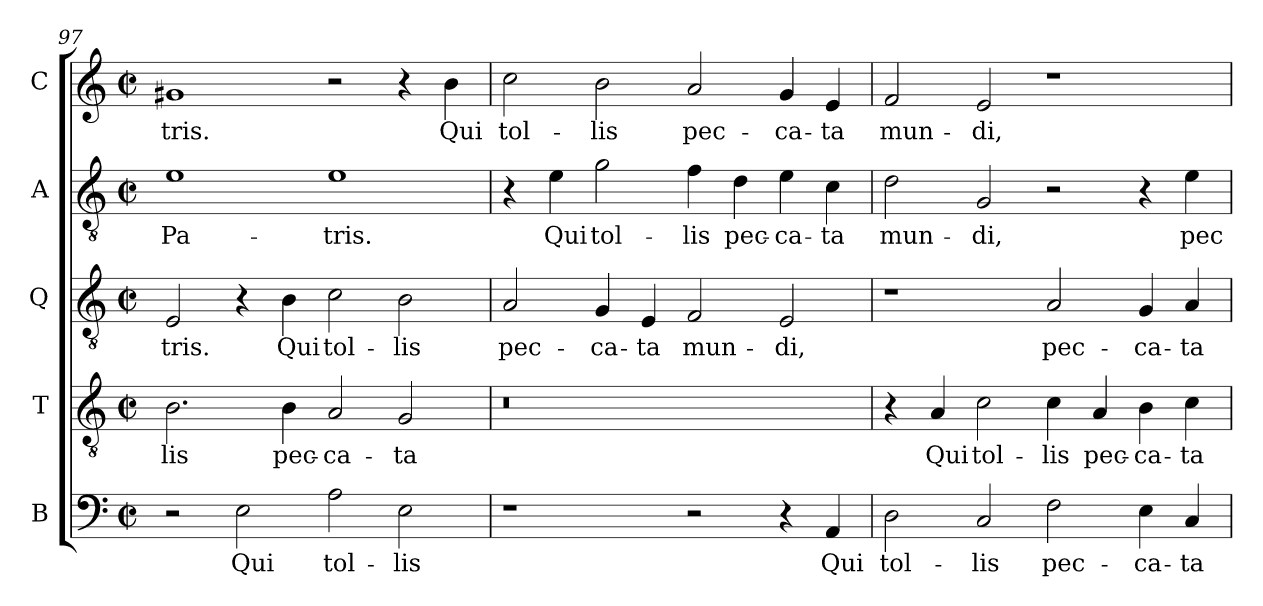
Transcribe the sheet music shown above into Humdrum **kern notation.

**kern	**text	**kern	**text	**kern	**text	**kern	**text	**kern	**text
*part5	*part5	*part4	*part4	*part3	*part3	*part2	*part2	*part1	*part1
*staff5	*staff5	*staff4	*staff4	*staff3	*staff3	*staff2	*staff2	*staff1	*staff1
*I"B	*	*I"T	*	*I"Q	*	*I"A	*	*I"C	*
*I'B	*	*I'T	*	*I'Q	*	*I'A	*	*I'C	*
!!LO:LB:g=z
*clefF4	*	*clefGv2	*	*clefGv2	*	*clefGv2	*	*clefG2	*
*M2/2	*	*M2/2	*	*M2/2	*	*M2/2	*	*M2/2	*
*met(c|)	*	*met(c|)	*	*met(c|)	*	*met(c|)	*	*met(c|)	*
=97	=97	=97	=97	=97	=97	=97	=97	=97	=97
!	!	!	!LO:LY:b:cj	!	!LO:LY:b:cj	!	!LO:LY:b:cj	!	!LO:LY:b:cj
2r	.	2.B\	-lis	2E/	-tris.	1e	Pa-	1g#X	-tris.
!	!LO:LY:b:cj	!	!	!	!	!	!	!	!
2E\	Qui	.	.	4r	.	.	.	.	.
!	!	!	!LO:LY:b:cj	!	!LO:LY:b:cj	!	!	!	!
.	.	4B\	pec-	4B\	Qui	.	.	.	.
!	!LO:LY:b:cj	!	!LO:LY:b:cj	!	!LO:LY:b:cj	!	!LO:LY:b:cj	!	!
2A\	tol-	2A/	-ca-	2c\	tol-	1e	-tris.	2r	.
!	!LO:LY:b:cj	!	!LO:LY:b:cj	!	!LO:LY:b:cj	!	!	!	!
2E\	-lis	2G/	-ta	2B\	-lis	.	.	4r	.
!	!	!	!	!	!	!	!	!	!LO:LY:b:cj
.	.	.	.	.	.	.	.	4b\	Qui
=98	=98	=98	=98	=98	=98	=98	=98	=98	=98
!	!	!	!	!	!LO:LY:b:cj	!	!	!	!LO:LY:b:cj
1r	.	0r	.	2A/	pec-	4r	.	2cc\	tol-
!	!	!	!	!	!	!	!LO:LY:b:cj	!	!
.	.	.	.	.	.	4e\	Qui	.	.
!	!	!	!	!	!LO:LY:b	!	!LO:LY:b:cj	!	!LO:LY:b:cj
.	.	.	.	4G/	-ca-	2g\	tol-	2b\	-lis
!	!	!	!	!	!LO:LY:b:rj	!	!	!	!
.	.	.	.	4E/	-ta	.	.	.	.
!	!	!	!	!	!LO:LY:b:cj	!	!LO:LY:b:cj	!	!LO:LY:b:cj
2r	.	.	.	2F/	mun-	4f\	-lis	2a/	pec-
!	!	!	!	!	!	!	!LO:LY:b	!	!
.	.	.	.	.	.	4d\	pec-	.	.
!	!	!	!	!	!LO:LY:b:cj	!	!LO:LY:b:cj	!	!LO:LY:b
4r	.	.	.	2E/	-di,	4e\	-ca-	4g/	-ca-
!	!LO:LY:b:cj	!	!	!	!	!	!LO:LY:b:rj	!	!LO:LY:b:rj
4AA/	Qui	.	.	.	.	4c\	-ta	4e/	-ta
=99	=99	=99	=99	=99	=99	=99	=99	=99	=99
!	!LO:LY:b:cj	!	!	!	!	!	!LO:LY:b:cj	!	!LO:LY:b:cj
2D\	tol-	4r	.	1r	.	2d\	mun-	2f/	mun-
!	!	!	!LO:LY:b:cj	!	!	!	!	!	!
.	.	4A/	Qui	.	.	.	.	.	.
!	!LO:LY:b:cj	!	!LO:LY:b	!	!	!	!LO:LY:b:cj	!	!LO:LY:b:cj
2C/	-lis	2c\	tol-	.	.	2G/	-di,	2e/	-di,
!	!LO:LY:b:cj	!	!LO:LY:b:rj	!	!LO:LY:b:cj	!	!	!	!
2F\	pec-	4c\	-lis	2A/	pec-	2r	.	1r	.
!	!	!	!LO:LY:b	!	!	!	!	!	!
.	.	4A/	pec-	.	.	.	.	.	.
!	!LO:LY:b	!	!LO:LY:b:cj	!	!LO:LY:b	!	!	!	!
4E\	-ca-	4B\	-ca-	4G/	-ca-	4r	.	.	.
!	!LO:LY:b:rj	!	!LO:LY:b:rj	!	!LO:LY:b:rj	!	!LO:LY:b:cj	!	!
4C/	-ta	4c\	-ta	4A/	-ta	4e\	pec-	.	.
=	=	=	=	=	=	=	=	=	=
*-	*-	*-	*-	*-	*-	*-	*-	*-	*-
